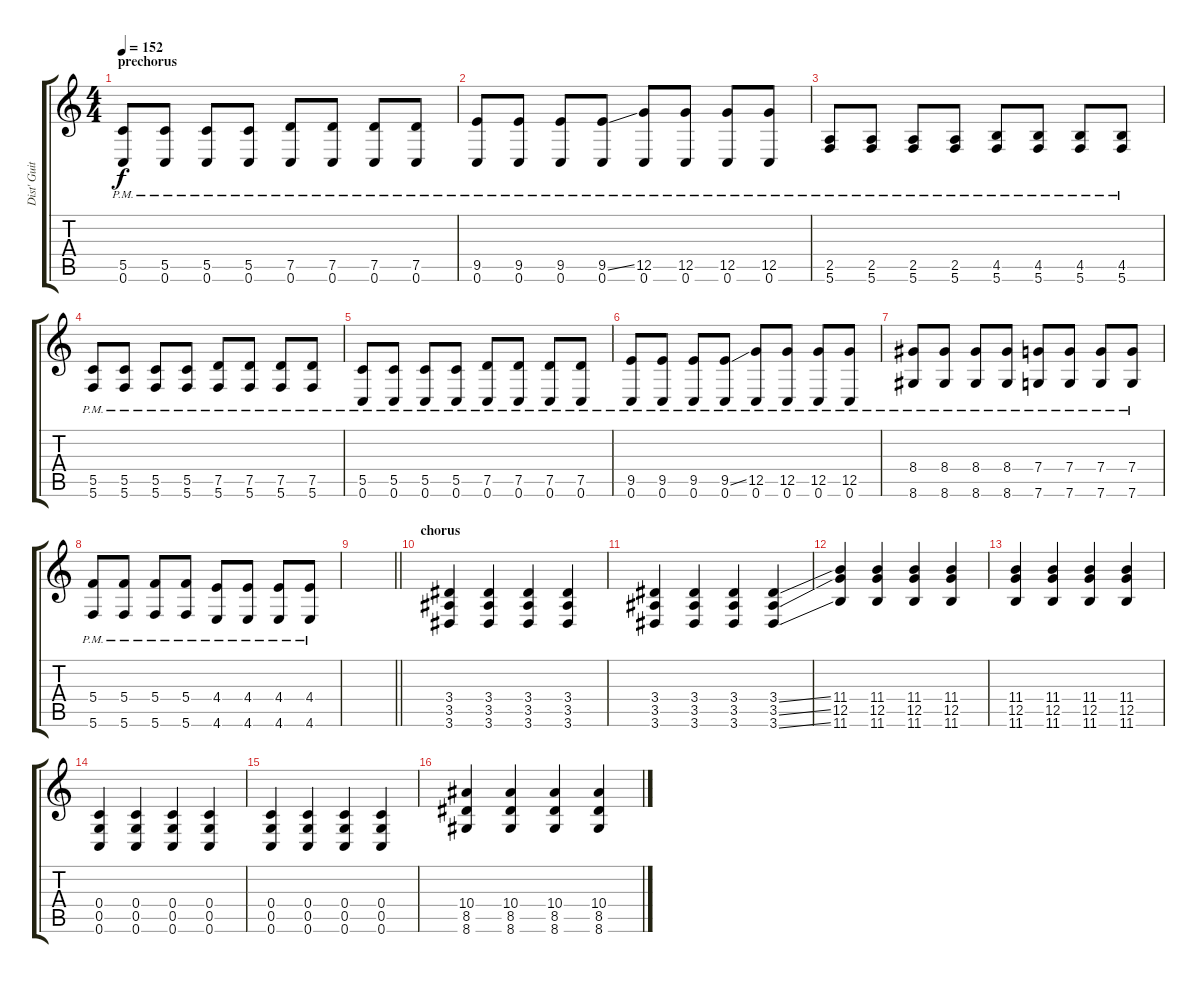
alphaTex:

\track ("Dist' Guitar 1" "Dist' Guit") {instrument distortionguitar}
\staff {score tabs}
\tuning (D4 A3 F3 C3 G2 C2) {hide}
\ts (4 4)
\section ("" "prechorus")
\tempo 152
\clef g2
\ks c
(5.5{pm} 0.6{pm}).8{dy f} (5.5{pm} 0.6{pm}).8 (5.5{pm} 0.6{pm}).8 (5.5{pm} 0.6{pm}).8 (7.5{pm} 0.6{pm}).8 (7.5{pm} 0.6{pm}).8 (7.5{pm} 0.6{pm}).8 (7.5{pm} 0.6{pm}).8 |
(9.5{pm} 0.6{pm}).8 (9.5{pm} 0.6{pm}).8 (9.5{pm} 0.6{pm}).8 (9.5{ss pm} 0.6{pm}).8 (12.5{pm} 0.6{pm}).8 (12.5{pm} 0.6{pm}).8 (12.5{pm} 0.6{pm}).8 (12.5{pm} 0.6{pm}).8 |
(2.5{pm} 5.6{pm}).8 (2.5{pm} 5.6{pm}).8 (2.5{pm} 5.6{pm}).8 (2.5{pm} 5.6{pm}).8 (4.5{pm} 5.6{pm}).8 (4.5{pm} 5.6{pm}).8 (4.5{pm} 5.6{pm}).8 (4.5{pm} 5.6{pm}).8 |
(5.5{pm} 5.6{pm}).8 (5.5{pm} 5.6{pm}).8 (5.5{pm} 5.6{pm}).8 (5.5{pm} 5.6{pm}).8 (7.5{pm} 5.6{pm}).8 (7.5{pm} 5.6{pm}).8 (7.5{pm} 5.6{pm}).8 (7.5{pm} 5.6{pm}).8 |
(5.5{pm} 0.6{pm}).8 (5.5{pm} 0.6{pm}).8 (5.5{pm} 0.6{pm}).8 (5.5{pm} 0.6{pm}).8 (7.5{pm} 0.6{pm}).8 (7.5{pm} 0.6{pm}).8 (7.5{pm} 0.6{pm}).8 (7.5{pm} 0.6{pm}).8 |
(9.5{pm} 0.6{pm}).8 (9.5{pm} 0.6{pm}).8 (9.5{pm} 0.6{pm}).8 (9.5{ss pm} 0.6{pm}).8 (12.5{pm} 0.6{pm}).8 (12.5{pm} 0.6{pm}).8 (12.5{pm} 0.6{pm}).8 (12.5{pm} 0.6{pm}).8 |
(8.4{pm} 8.6{pm}).8 (8.4{pm} 8.6{pm}).8 (8.4{pm} 8.6{pm}).8 (8.4{pm} 8.6{pm}).8 (7.4{pm} 7.6{pm}).8 (7.4{pm} 7.6{pm}).8 (7.4{pm} 7.6{pm}).8 (7.4{pm} 7.6{pm}).8 |
(5.4 5.6{pm}).8 (5.4{pm} 5.6{pm}).8 (5.4{pm} 5.6{pm}).8 (5.4{pm} 5.6{pm}).8 (4.4{pm} 4.6{pm}).8 (4.4{pm} 4.6{pm}).8 (4.4{pm} 4.6{pm}).8 (4.4{pm} 4.6{pm}).8 |
\barLineRight lightlight
|
\section ("" "chorus")
(3.4 3.5 3.6).4 (3.4 3.5 3.6).4 (3.4 3.5 3.6).4 (3.4 3.5 3.6).4 |
(3.4 3.5 3.6).4 (3.4 3.5 3.6).4 (3.4 3.5 3.6).4 (3.4{ss} 3.5{ss} 3.6{ss}).4 |
(11.4 12.5 11.6).4 (11.4 12.5 11.6).4 (11.4 12.5 11.6).4 (11.4 12.5 11.6).4 |
(11.4 12.5 11.6).4 (11.4 12.5 11.6).4 (11.4 12.5 11.6).4 (11.4 12.5 11.6).4 |
(0.4 0.5 0.6).4 (0.4 0.5 0.6).4 (0.4 0.5 0.6).4 (0.4 0.5 0.6).4 |
(0.4 0.5 0.6).4 (0.4 0.5 0.6).4 (0.4 0.5 0.6).4 (0.4 0.5 0.6).4 |
(10.4 8.5 8.6).4 (10.4 8.5 8.6).4 (10.4 8.5 8.6).4 (10.4 8.5 8.6).4
